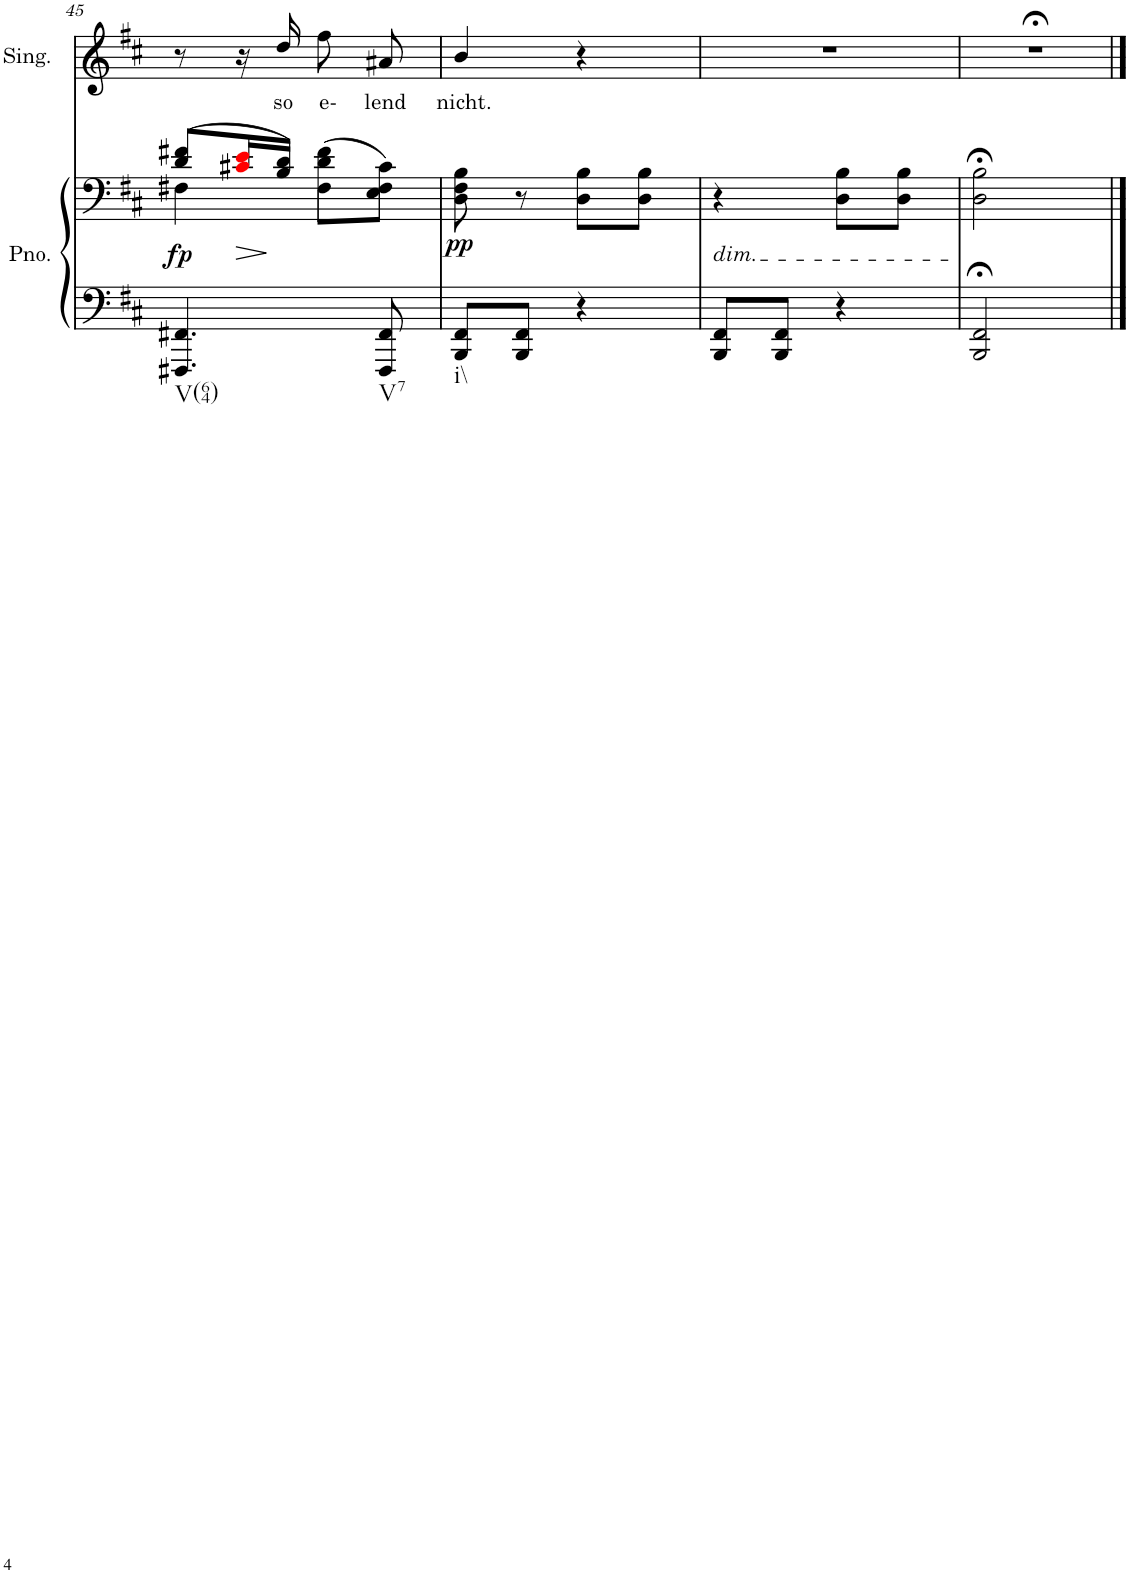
**kern	**kern	**dynam	**kern	**text
*part2	*part2	*part2	*part1	*part1
*staff3	*staff2	*staff2/3	*staff1	*staff1
*I"Pianoforte	*	*	*I"Singstimme	*
*I'Pno.	*	*	*I'Sing.	*
!!LO:PB:g=z
*clefF4	*clefF4	*	*clefG2	*
*k[f#c#]	*k[f#c#]	*	*k[f#c#]	*
*M2/4	*M2/4	*	*M2/4	*
=45	=45	=45	=45	=45
*	*^	*	*	*
!LO:TX:b:t=V(64)	!	!	!	!	!
!	!	!	!LO:DY:b	!	!
4.FFF#X/ 4.FF#X/	(>8d/ 8f#X/L	4F#X\	fp	8r	.
!	!	!	!LO:HP:b	!	!
.	16c#Xi/ 16ei/L	.	>	16r	.
!	!	!	!	!	!LO:LY:b
.	16B/ 16d/JJ)	.	]	16dd/	so
!	!	!	!	!	!LO:LY:b
.	(>8d\ 8f#\L	8F#\L	.	8ff#\L	e-
!LO:TX:b:t=V7	!	!	!	!	!
!	!	!	!	!	!LO:LY:b
8FFF#/ 8FF#/	8F#\ 8c#\J)	8E\J	.	8a#X\J	lend
=46	=46	=46	=46	=46	=46
!LO:TX:b:t=i\\	!	!	!	!	!
!	!	!	!LO:DY:a=2	!	!LO:LY:b
*	*v	*v	*	*	*
8BBB/ 8FF#/L	8D\ 8F#\ 8B\	pp	4b/	nicht.
8BBB/ 8FF#/J	8r	.	.	.
4r	8D\ 8B\L	.	4r	.
.	8D\ 8B\J	.	.	.
=47	=47	=47	=47	=47
!	!LO:TX:b:i:t=dim.	!	!	!
8BBB/ 8FF#/L	4r	.	2r	.
8BBB/ 8FF#/J	.	.	.	.
4r	8D\ 8B\L	.	.	.
.	8D\ 8B\J	.	.	.
=48	=48	=48	=48	=48
2BBB/;< 2FF#/;<	2D\;< 2B\;<	.	2r;<	.
==	==	==	==	==
*-	*-	*-	*-	*-
